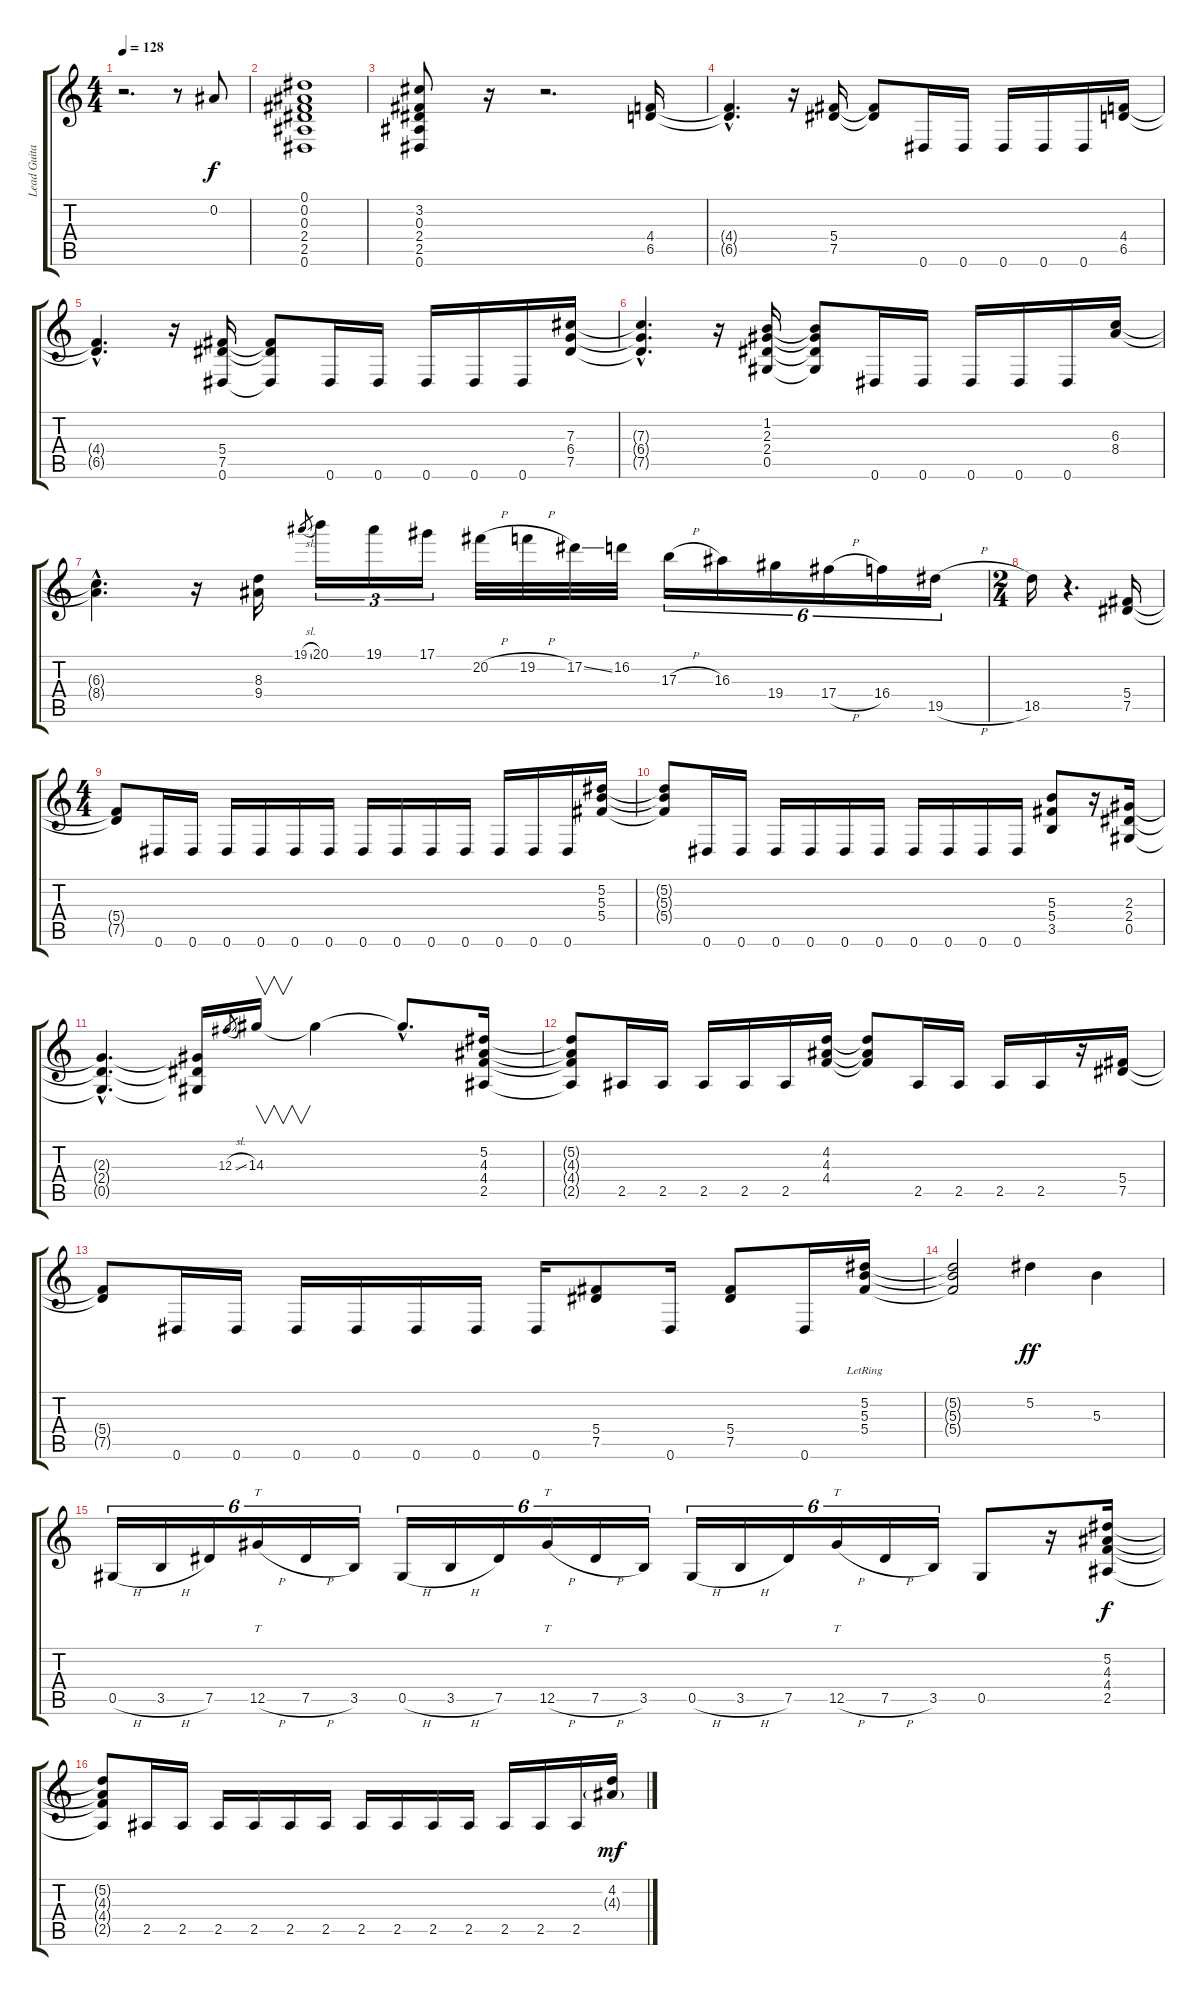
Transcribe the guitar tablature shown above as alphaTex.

\track ("Lead Guitar" "Lead Guita") {instrument overdrivenguitar}
\staff {score tabs}
\tuning (Eb4 Bb3 Gb3 Db3 Ab2 Eb2) {hide}
\ts (4 4)
\tempo 128
\clef g2
\ks c
r.2{d dy f} r.8 0.2.8 |
(0.1 0.2 0.3 2.4 2.5 0.6).1 |
(3.2 0.3 2.4 2.5 0.6).8 r.16 r.2{d} (4.4 6.5).16 |
(4.4{hac t} 6.5{hac t}).4{d} r.16 (5.4 7.5).16 (5.4{t} 7.5{t}).8 0.6.16 0.6.16 0.6.16 0.6.16 0.6.16 (4.4 6.5).16 |
(4.4{hac t} 6.5{hac t}).4{d} r.16 (5.4 7.5 0.6).16 (5.4{t} 7.5{t} 0.6{t}).8 0.6.16 0.6.16 0.6.16 0.6.16 0.6.16 (7.3 6.4 7.5).16 |
(7.3{hac t} 6.4{hac t} 7.5{hac t}).4{d} r.16 (1.2 2.3 2.4 0.5).16 (1.2{t} 2.3{t} 2.4{t} 0.5{t}).8 0.6.16 0.6.16 0.6.16 0.6.16 0.6.16 (6.3 8.4).16 |
(6.3{hac t} 8.4{hac t}).4{d} r.16 (8.3 9.4).16 19.1{sl}.8{gr} 20.1.16{tu (3 2)} 19.1.16{tu (3 2)} 17.1.16{tu (3 2)} 20.2{h}.32 19.2{h}.32 17.2{ss}.32 16.2.32 17.3{h}.16{tu (6 4)} 16.3.16{tu (6 4)} 19.4.16{tu (6 4)} 17.4{h}.16{tu (6 4)} 16.4.16{tu (6 4)} 19.5{h}.16{tu (6 4)} |
\ts (2 4)
18.5.16 r.4{d} (5.4 7.5).16 |
\ts (4 4)
(5.4{t} 7.5{t}).8 0.6.16 0.6.16 0.6.16 0.6.16 0.6.16 0.6.16 0.6.16 0.6.16 0.6.16 0.6.16 0.6.16 0.6.16 0.6.16 (5.2 5.3 5.4).16 |
(5.2{t} 5.3{t} 5.4{t}).8 0.6.16 0.6.16 0.6.16 0.6.16 0.6.16 0.6.16 0.6.16 0.6.16 0.6.16 0.6.16 (5.3 5.4 3.5).8 r.16 (2.3 2.4 0.5).16 |
(2.3{hac t} 2.4{hac t} 0.5{hac t}).4{d} (2.3{t} 2.4{t} 0.5{t}).16 12.3{sl}.8{gr} 14.3.16{v} 14.3{t}.4 14.3{hac t}.8{d} (5.2 4.3 4.4 2.5).16 |
(5.2{t} 4.3{t} 4.4{t} 2.5{t}).8 2.5.16 2.5.16 2.5.16 2.5.16 2.5.16 (4.2 4.3 4.4).16 (4.2{t} 4.3{t} 4.4{t}).8 2.5.16 2.5.16 2.5.16 2.5.16 r.16 (5.4 7.5).16 |
(5.4{t} 7.5{t}).8 0.6.16 0.6.16 0.6.16 0.6.16 0.6.16 0.6.16 0.6.16 (5.4 7.5).8 0.6.16 (5.4 7.5).8 0.6.16 (5.2{lr} 5.3{lr} 5.4{lr}).16 |
(5.2{t} 5.3{t} 5.4{t}).2 5.2.4{dy ff} 5.3.4 |
0.5{h}.16{tu (6 4)} 3.5{h}.16{tu (6 4)} 7.5.16{tu (6 4)} 12.5{h}.16{tt tu (6 4)} 7.5{h}.16{tu (6 4)} 3.5.16{tu (6 4)} 0.5{h}.16{tu (6 4)} 3.5{h}.16{tu (6 4)} 7.5.16{tu (6 4)} 12.5{h}.16{tt tu (6 4)} 7.5{h}.16{tu (6 4)} 3.5.16{tu (6 4)} 0.5{h}.16{tu (6 4)} 3.5{h}.16{tu (6 4)} 7.5.16{tu (6 4)} 12.5{h}.16{tt tu (6 4)} 7.5{h}.16{tu (6 4)} 3.5.16{tu (6 4)} 0.5.8 r.16 (5.2 4.3 4.4 2.5).16{dy f} |
(5.2{t} 4.3{t} 4.4{t} 2.5{t}).8 2.5.16 2.5.16 2.5.16 2.5.16 2.5.16 2.5.16 2.5.16 2.5.16 2.5.16 2.5.16 2.5.16 2.5.16 2.5.16 (4.2 4.3{g}).16{dy mf}
